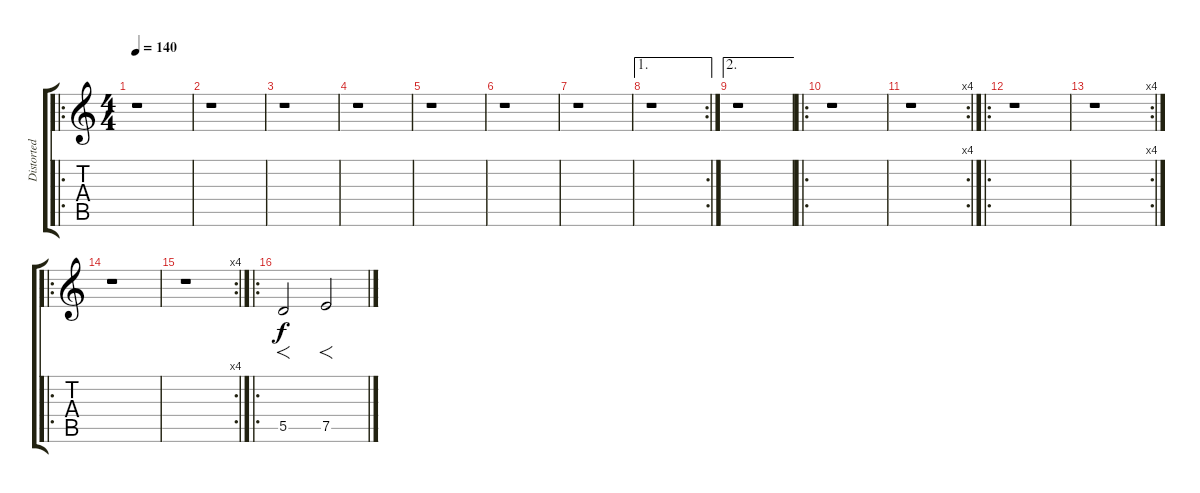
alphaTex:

\track ("Distorted Guitar 2" "Distorted ") {instrument distortionguitar}
\staff {score tabs}
\tuning (E4 B3 G3 D3 A2 E2) {hide}
\ro
\ts (4 4)
\tempo 140
\clef g2
\ks c
r.1{dy f instrument distortionguitar} |
r.1 |
r.1 |
r.1 |
r.1 |
r.1 |
r.1 |
\ae 1
\rc 2
r.1 |
\ae 2
r.1 |
\ro
r.1 |
\rc 4
r.1 |
\ro
r.1 |
\rc 4
r.1 |
\ro
r.1 |
\rc 4
r.1 |
\ro
5.5.2{f} 7.5.2{f}
